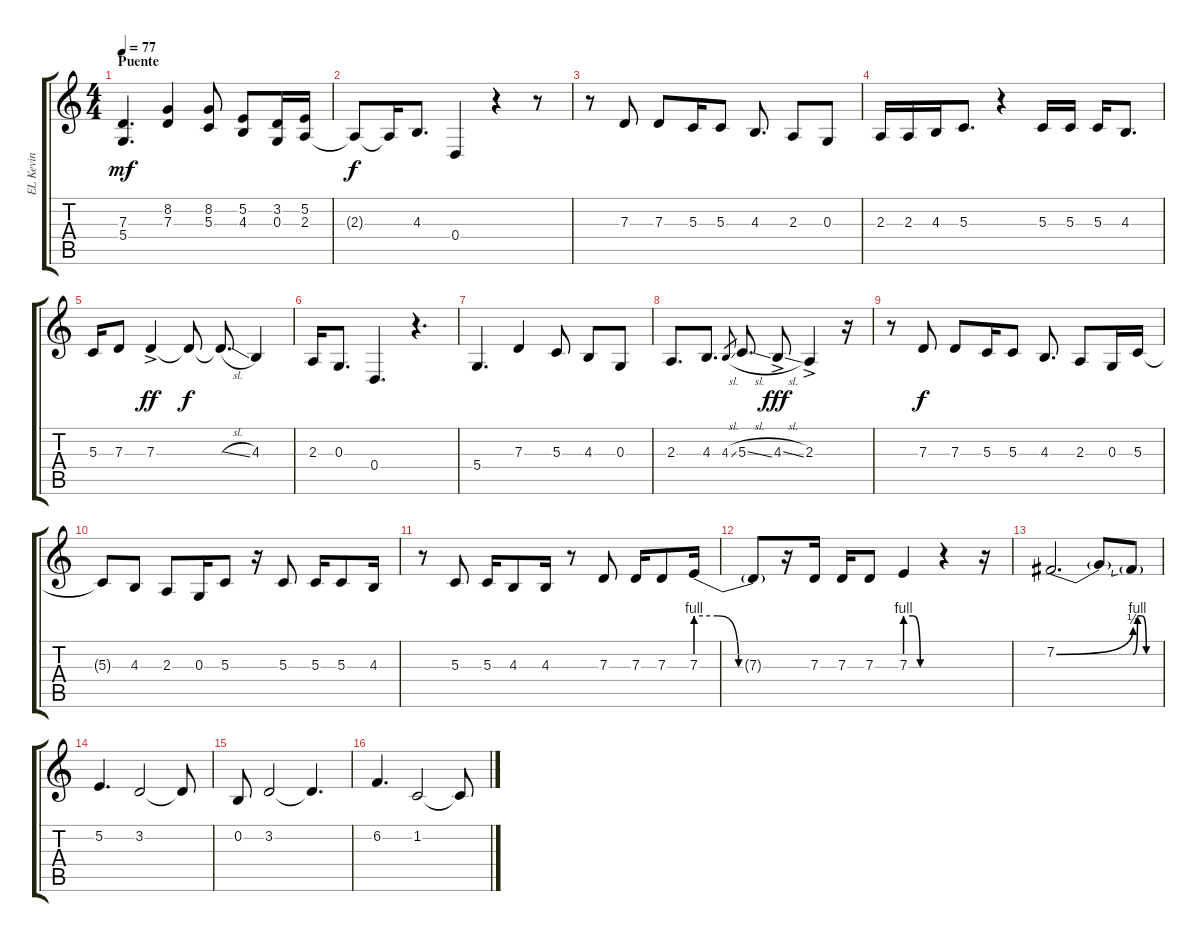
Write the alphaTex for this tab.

\track ("EL Kevin" "EL Kevin") {instrument tenorsax}
\staff {score tabs}
\tuning (E4 B3 G3 D3 A2 E2) {hide}
\ts (4 4)
\section ("" "Puente")
\tempo 77
\clef g2
\ks c
(7.3 5.4).4{d dy mf} (8.2 7.3).4 (8.2 5.3).8 (5.2 4.3).8 (3.2 0.3).16 (5.2 2.3).16 |
2.3{t}.8{dy f} 2.3{t}.16 4.3.8{d} 0.4.4 r.4 r.8 |
r.8 7.3.8 7.3.8 5.3.16 5.3.8 4.3.8{d} 2.3.8 0.3.8 |
2.3.16 2.3.16 4.3.16 5.3.8{d} r.4 5.3.16 5.3.16 5.3.16 4.3.8{d} |
5.3.16 7.3.8 7.3{ac}.4{dy ff} 7.3{t}.8{dy f} 7.3{sl t}.8{d} 4.3.4 |
2.3.16 0.3.8{d} 0.4.4{d} r.4{d} |
5.4.4{d} 7.3.4 5.3.8 4.3.8 0.3.8 |
2.3.8{d} 4.3.8{d} 4.3{sl}.8{gr} 5.3{sl}.8{d} 4.3{sl ac}.8{dy fff} 2.3{ac}.4 r.16 |
r.8 7.3.8{dy f} 7.3.8 5.3.16 5.3.8 4.3.8{d} 2.3.8 0.3.16 5.3.16 |
5.3{t}.8 4.3.8 2.3.8 0.3.16 5.3.8 r.16 5.3.8 5.3.16 5.3.8 4.3.16 |
r.8 5.3.8 5.3.16 4.3.8 4.3.16 r.8 7.3.8 7.3.16 7.3.8 7.3{be (custom 0 4 15 4 30 0 60 0)}.16 |
7.3{t}.8 r.16 7.3.16 7.3.16 7.3.8 7.3{be (custom 0 4 15 4 30 0 60 0)}.4 r.4 r.16 |
7.2{be (bend 0 0 60 2)}.2{d} 7.2{t}.8 7.2{be (custom 0 0 10 4 20 4 30 0 60 0) t}.8 |
5.2.4{d} 3.2.2 3.2{t}.8 |
0.2.8 3.2.2 3.2{t}.4{d} |
6.2.4{d} 1.2.2 1.2{t}.8
